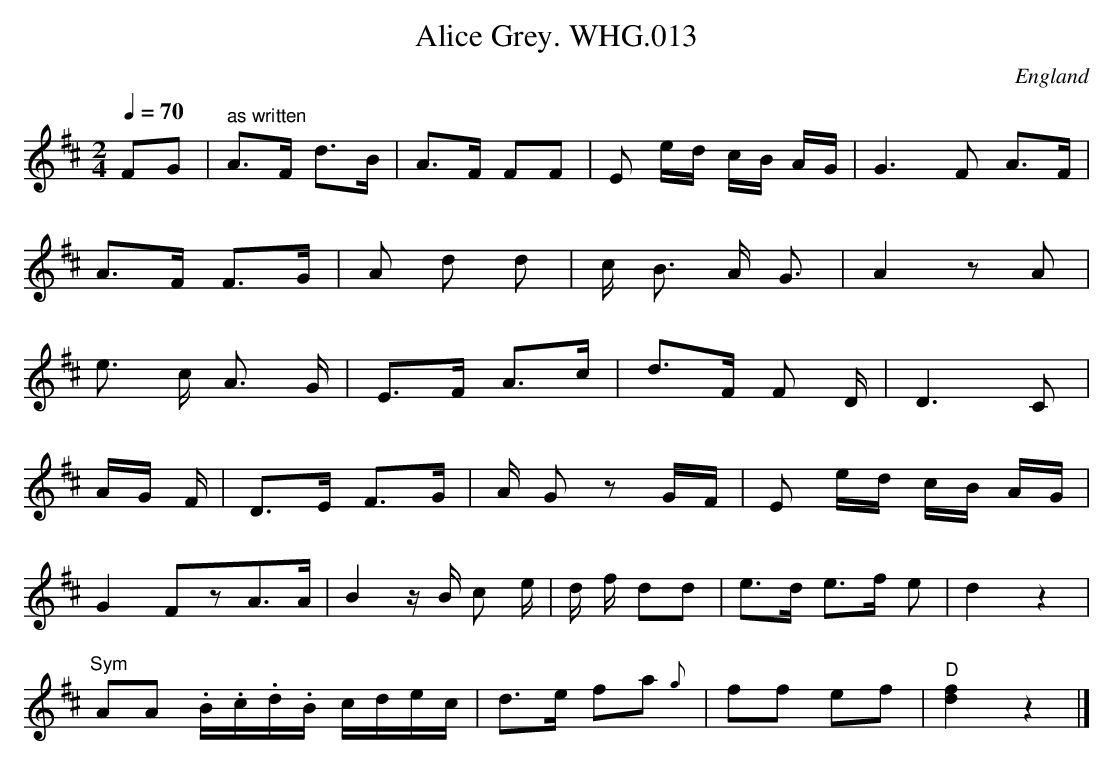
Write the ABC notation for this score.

X:1
T:Alice Grey. WHG.013
O:England
M:2/4
L:1/8
Q:1/4=70
K:D
FG|" as written"A>F d>B|A>F FF|E e/d/ c/B/ A/G/|G3F A>F|
A>F F>G|A d d|c< B A< G|A2zA|
e> c A> G|E>F A>c|d>F F D/|D3 C|
A/G/ F/|D>E F>G|A/ Gz G/F/|E e/d/ c/B/ A/G/|
G2FzA>A|B2z/B/ c e/|d/ f/ dd|e>d e>f e|d2z2|
"Sym"AA .B/.c/.d/.B/ c/d/e/c/|\
d>e fa {g}|ff ef|"^D"[d2f2]z2|]
